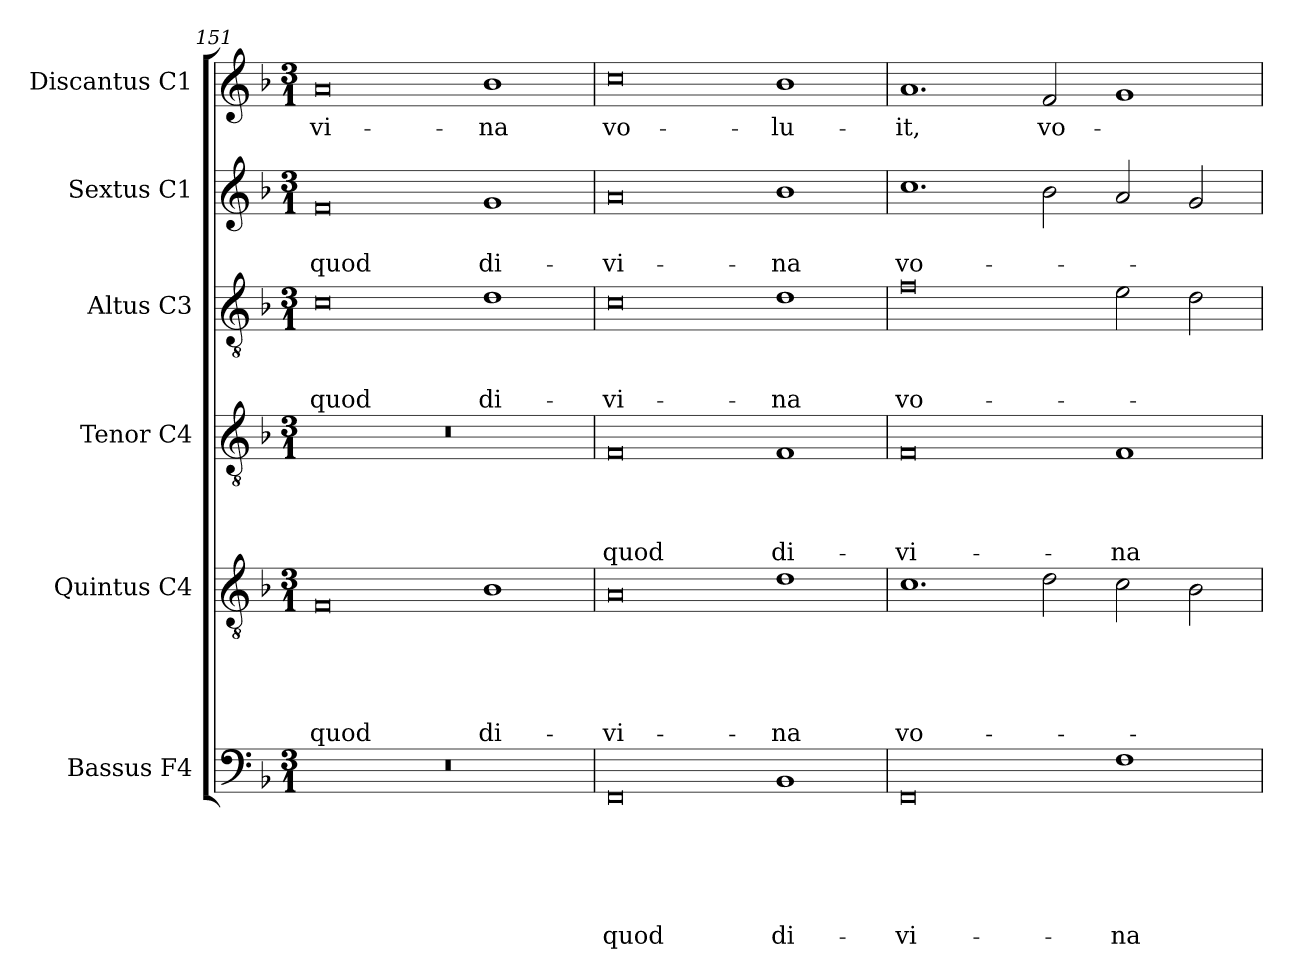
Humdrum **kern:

**kern	**text	**text	**text	**text	**text	**text	**kern	**text	**text	**text	**text	**text	**kern	**text	**text	**text	**text	**kern	**text	**text	**text	**kern	**text	**text	**kern	**text
*part6	*part6	*part6	*part6	*part6	*part6	*part6	*part5	*part5	*part5	*part5	*part5	*part5	*part4	*part4	*part4	*part4	*part4	*part3	*part3	*part3	*part3	*part2	*part2	*part2	*part1	*part1
*staff6	*staff6	*staff6	*staff6	*staff6	*staff6	*staff6	*staff5	*staff5	*staff5	*staff5	*staff5	*staff5	*staff4	*staff4	*staff4	*staff4	*staff4	*staff3	*staff3	*staff3	*staff3	*staff2	*staff2	*staff2	*staff1	*staff1
*I"Bassus F4	*	*	*	*	*	*	*I"Quintus C4	*	*	*	*	*	*I"Tenor C4	*	*	*	*	*I"Altus C3	*	*	*	*I"Sextus C1	*	*	*I"Discantus C1	*
*I'B	*	*	*	*	*	*	*	*	*	*	*	*	*I'T	*	*	*	*	*I'A	*	*	*	*	*	*	*I'C	*
*clefF4	*	*	*	*	*	*	*clefGv2	*	*	*	*	*	*clefGv2	*	*	*	*	*clefGv2	*	*	*	*clefG2	*	*	*clefG2	*
*k[b-]	*	*	*	*	*	*	*k[b-]	*	*	*	*	*	*k[b-]	*	*	*	*	*k[b-]	*	*	*	*k[b-]	*	*	*k[b-]	*
*F:	*	*	*	*	*	*	*F:	*	*	*	*	*	*F:	*	*	*	*	*F:	*	*	*	*F:	*	*	*F:	*
*M3/1	*	*	*	*	*	*	*M3/1	*	*	*	*	*	*M3/1	*	*	*	*	*M3/1	*	*	*	*M3/1	*	*	*M3/1	*
=151	=151	=151	=151	=151	=151	=151	=151	=151	=151	=151	=151	=151	=151	=151	=151	=151	=151	=151	=151	=151	=151	=151	=151	=151	=151	=151
!	!	!	!	!	!	!	!	!	!	!	!	!LO:LY:b	!	!	!	!	!	!	!	!	!LO:LY:b	!	!	!LO:LY:b	!	!LO:LY:b
0.r	.	.	.	.	.	.	0F	.	.	.	.	quod	0.r	.	.	.	.	0c	.	.	quod	0f	.	quod	0a	-vi-
!	!	!	!	!	!	!	!	!	!	!	!	!LO:LY:b	!	!	!	!	!	!	!	!	!LO:LY:b	!	!	!LO:LY:b	!	!LO:LY:b
.	.	.	.	.	.	.	1B-	.	.	.	.	di-	.	.	.	.	.	1d	.	.	di-	1g	.	di-	1b-	-na
=152	=152	=152	=152	=152	=152	=152	=152	=152	=152	=152	=152	=152	=152	=152	=152	=152	=152	=152	=152	=152	=152	=152	=152	=152	=152	=152
!	!	!	!	!	!	!LO:LY:b	!	!	!	!	!	!LO:LY:b	!	!	!	!	!LO:LY:b	!	!	!	!LO:LY:b	!	!	!LO:LY:b	!	!LO:LY:b
0FF	.	.	.	.	.	quod	0A	.	.	.	.	-vi-	0F	.	.	.	quod	0c	.	.	-vi-	0a	.	-vi-	0cc	vo-
!	!	!	!	!	!	!LO:LY:b	!	!	!	!	!	!LO:LY:b	!	!	!	!	!LO:LY:b	!	!	!	!LO:LY:b	!	!	!LO:LY:b	!	!LO:LY:b
1BB-	.	.	.	.	.	di-	1d	.	.	.	.	-na	1F	.	.	.	di-	1d	.	.	-na	1b-	.	-na	1b-	-lu-
=153	=153	=153	=153	=153	=153	=153	=153	=153	=153	=153	=153	=153	=153	=153	=153	=153	=153	=153	=153	=153	=153	=153	=153	=153	=153	=153
!	!	!	!	!	!	!LO:LY:b	!	!	!	!	!	!LO:LY:b	!	!	!	!	!LO:LY:b	!	!	!	!LO:LY:b	!	!	!LO:LY:b	!	!LO:LY:b
0FF	.	.	.	.	.	-vi-	1.c	.	.	.	.	vo-	0F	.	.	.	-vi-	0f	.	.	vo-	1.cc	.	vo-	1.a	-it,
!	!	!	!	!	!	!	!	!	!	!	!	!	!	!	!	!	!	!	!	!	!	!	!	!	!	!LO:LY:b
.	.	.	.	.	.	.	2d\	.	.	.	.	.	.	.	.	.	.	.	.	.	.	2b-\	.	.	2f/	vo-
!	!	!	!	!	!	!LO:LY:b	!	!	!	!	!	!	!	!	!	!	!LO:LY:b	!	!	!	!	!	!	!	!	!
1F	.	.	.	.	.	-na	2c\	.	.	.	.	.	1F	.	.	.	-na	2e\	.	.	.	2a/	.	.	1g	.
.	.	.	.	.	.	.	2B-\	.	.	.	.	.	.	.	.	.	.	2d\	.	.	.	2g/	.	.	.	.
=	=	=	=	=	=	=	=	=	=	=	=	=	=	=	=	=	=	=	=	=	=	=	=	=	=	=
*-	*-	*-	*-	*-	*-	*-	*-	*-	*-	*-	*-	*-	*-	*-	*-	*-	*-	*-	*-	*-	*-	*-	*-	*-	*-	*-
